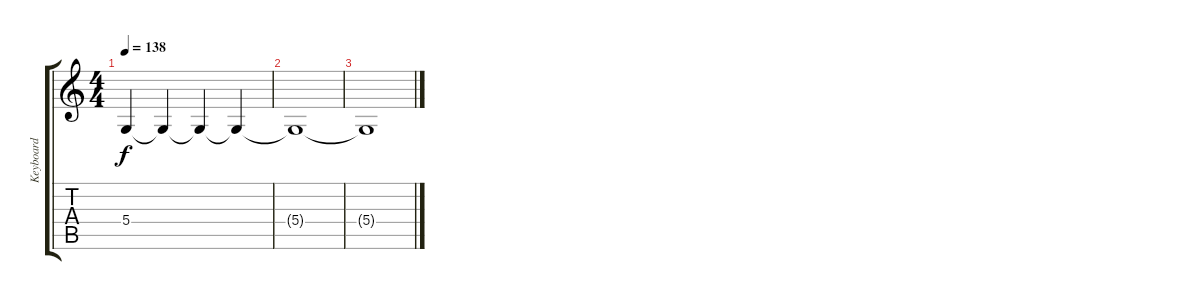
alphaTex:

\track ("Keyboard" "Keyboard") {instrument stringensemble1}
\staff {score tabs}
\tuning (E4 B3 G3 D3 A2 D2) {hide}
\ts (4 4)
\tempo 138
\clef g2
\ks c
5.4.4{dy f volume 0 instrument stringensemble1} 5.4{t}.4 5.4{t}.4 5.4{t}.4 |
5.4{t}.1 |
5.4{t}.1
